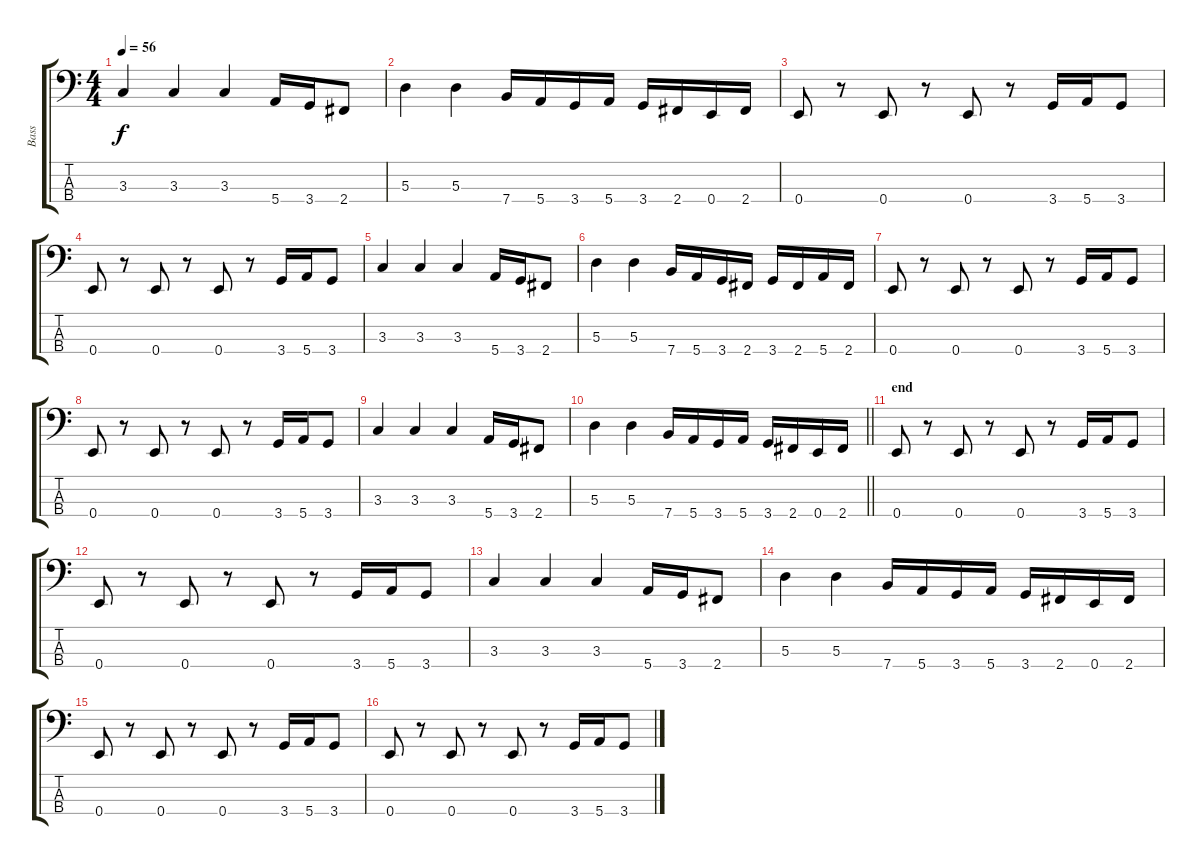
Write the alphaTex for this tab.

\track ("Bass" "Bass") {instrument electricbassfinger}
\staff {score tabs}
\tuning (G2 D2 A1 E1) {hide}
\ts (4 4)
\tempo 56
\clef f4
\ks c
3.3.4{dy f} 3.3.4 3.3.4 5.4.16 3.4.16 2.4.8 |
5.3.4 5.3.4 7.4.16 5.4.16 3.4.16 5.4.16 3.4.16 2.4.16 0.4.16 2.4.16 |
0.4.8 r.8 0.4.8 r.8 0.4.8 r.8 3.4.16 5.4.16 3.4.8 |
0.4.8 r.8 0.4.8 r.8 0.4.8 r.8 3.4.16 5.4.16 3.4.8 |
3.3.4 3.3.4 3.3.4 5.4.16 3.4.16 2.4.8 |
5.3.4 5.3.4 7.4.16 5.4.16 3.4.16 2.4.16 3.4.16 2.4.16 5.4.16 2.4.16 |
0.4.8 r.8 0.4.8 r.8 0.4.8 r.8 3.4.16 5.4.16 3.4.8 |
0.4.8 r.8 0.4.8 r.8 0.4.8 r.8 3.4.16 5.4.16 3.4.8 |
3.3.4 3.3.4 3.3.4 5.4.16 3.4.16 2.4.8 |
\barLineRight lightlight
5.3.4 5.3.4 7.4.16 5.4.16 3.4.16 5.4.16 3.4.16 2.4.16 0.4.16 2.4.16 |
\section ("" "end")
0.4.8 r.8 0.4.8 r.8 0.4.8 r.8 3.4.16 5.4.16 3.4.8 |
0.4.8 r.8 0.4.8 r.8 0.4.8 r.8 3.4.16 5.4.16 3.4.8 |
3.3.4 3.3.4 3.3.4 5.4.16 3.4.16 2.4.8 |
5.3.4 5.3.4 7.4.16 5.4.16 3.4.16 5.4.16 3.4.16 2.4.16 0.4.16 2.4.16 |
0.4.8 r.8 0.4.8 r.8 0.4.8 r.8 3.4.16 5.4.16 3.4.8 |
0.4.8 r.8 0.4.8 r.8 0.4.8 r.8 3.4.16 5.4.16 3.4.8
